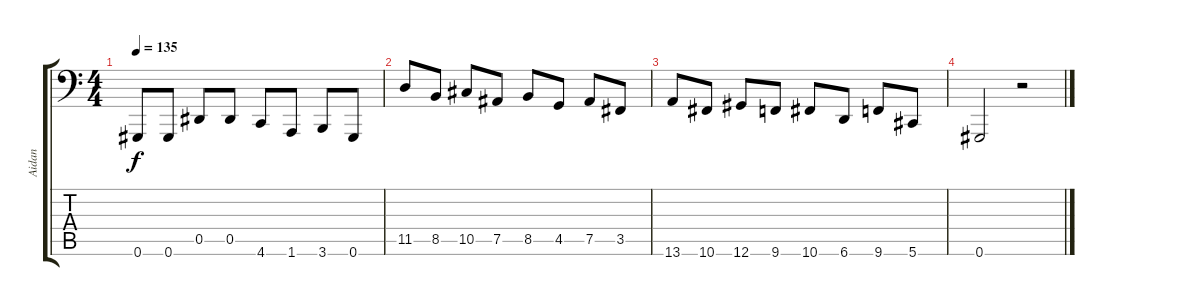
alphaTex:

\track ("Aidan" "Aidan") {instrument electricbasspick}
\staff {score tabs}
\tuning (Bb2 F2 Db2 Ab1 Eb1 Ab0) {hide}
\ts (4 4)
\tempo 135
\clef f4
\ks c
0.6.8{dy f} 0.6.8 0.5.8 0.5.8 4.6.8 1.6.8 3.6.8 0.6.8 |
11.5.8 8.5.8 10.5.8 7.5.8 8.5.8 4.5.8 7.5.8 3.5.8 |
13.6.8 10.6.8 12.6.8 9.6.8 10.6.8 6.6.8 9.6.8 5.6.8 |
0.6.2 r.2
